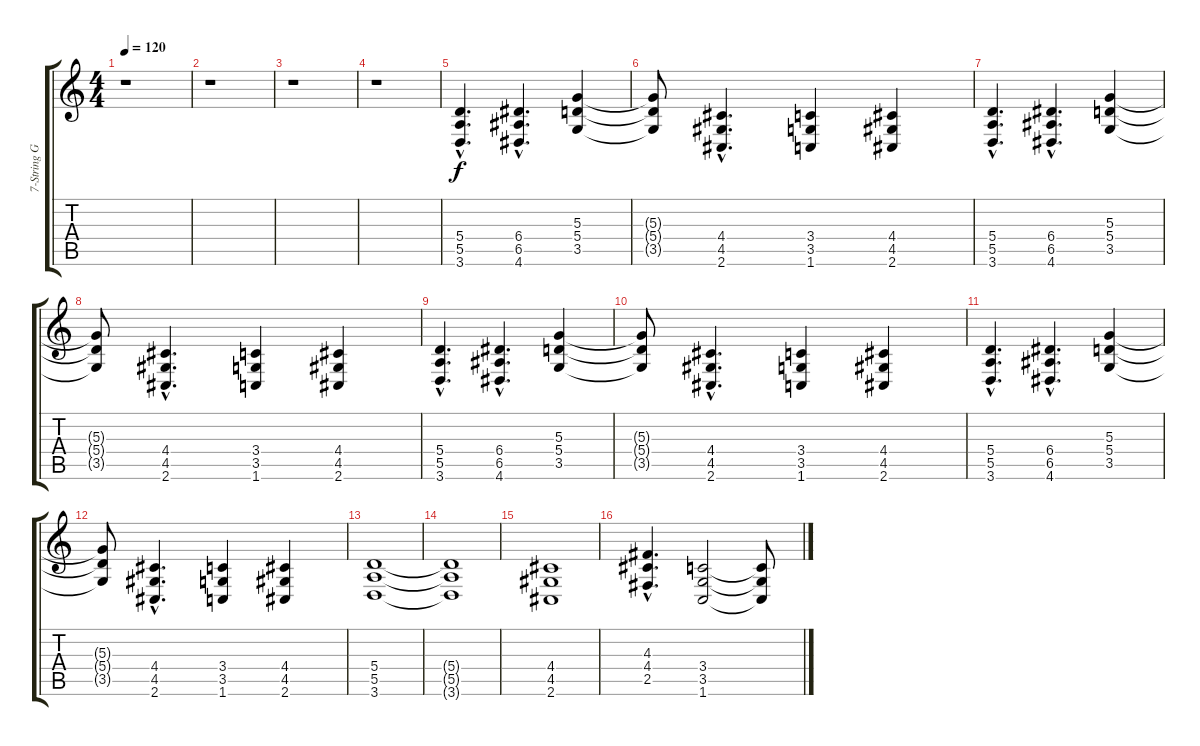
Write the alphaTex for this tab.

\track ("7-String Gtr.2" "7-String G") {instrument distortionguitar}
\staff {score tabs}
\tuning (B3 G3 D3 A2 E2 B1) {hide}
\ts (4 4)
\tempo 120
\clef g2
\ks c
r.1{dy f} |
r.1 |
r.1 |
r.1 |
(5.4{hac} 5.5{hac} 3.6{hac}).4{d} (6.4{hac} 6.5{hac} 4.6{hac}).4{d} (5.3 5.4 3.5).4 |
(5.3{t} 5.4{t} 3.5{t}).8 (4.4{hac} 4.5{hac} 2.6{hac}).4{d} (3.4 3.5 1.6).4 (4.4 4.5 2.6).4 |
(5.4{hac} 5.5{hac} 3.6{hac}).4{d} (6.4{hac} 6.5{hac} 4.6{hac}).4{d} (5.3 5.4 3.5).4 |
(5.3{t} 5.4{t} 3.5{t}).8 (4.4{hac} 4.5{hac} 2.6{hac}).4{d} (3.4 3.5 1.6).4 (4.4 4.5 2.6).4 |
(5.4{hac} 5.5{hac} 3.6{hac}).4{d} (6.4{hac} 6.5{hac} 4.6{hac}).4{d} (5.3 5.4 3.5).4 |
(5.3{t} 5.4{t} 3.5{t}).8 (4.4{hac} 4.5{hac} 2.6{hac}).4{d} (3.4 3.5 1.6).4 (4.4 4.5 2.6).4 |
(5.4{hac} 5.5{hac} 3.6{hac}).4{d} (6.4{hac} 6.5{hac} 4.6{hac}).4{d} (5.3 5.4 3.5).4 |
(5.3{t} 5.4{t} 3.5{t}).8 (4.4{hac} 4.5{hac} 2.6{hac}).4{d} (3.4 3.5 1.6).4 (4.4 4.5 2.6).4 |
(5.4 5.5 3.6).1 |
(5.4{t} 5.5{t} 3.6{t}).1 |
(4.4 4.5 2.6).1 |
(4.3{hac} 4.4{hac} 2.5{hac}).4{d} (3.4 3.5 1.6).2 (3.4{t} 3.5{t} 1.6{t}).8
